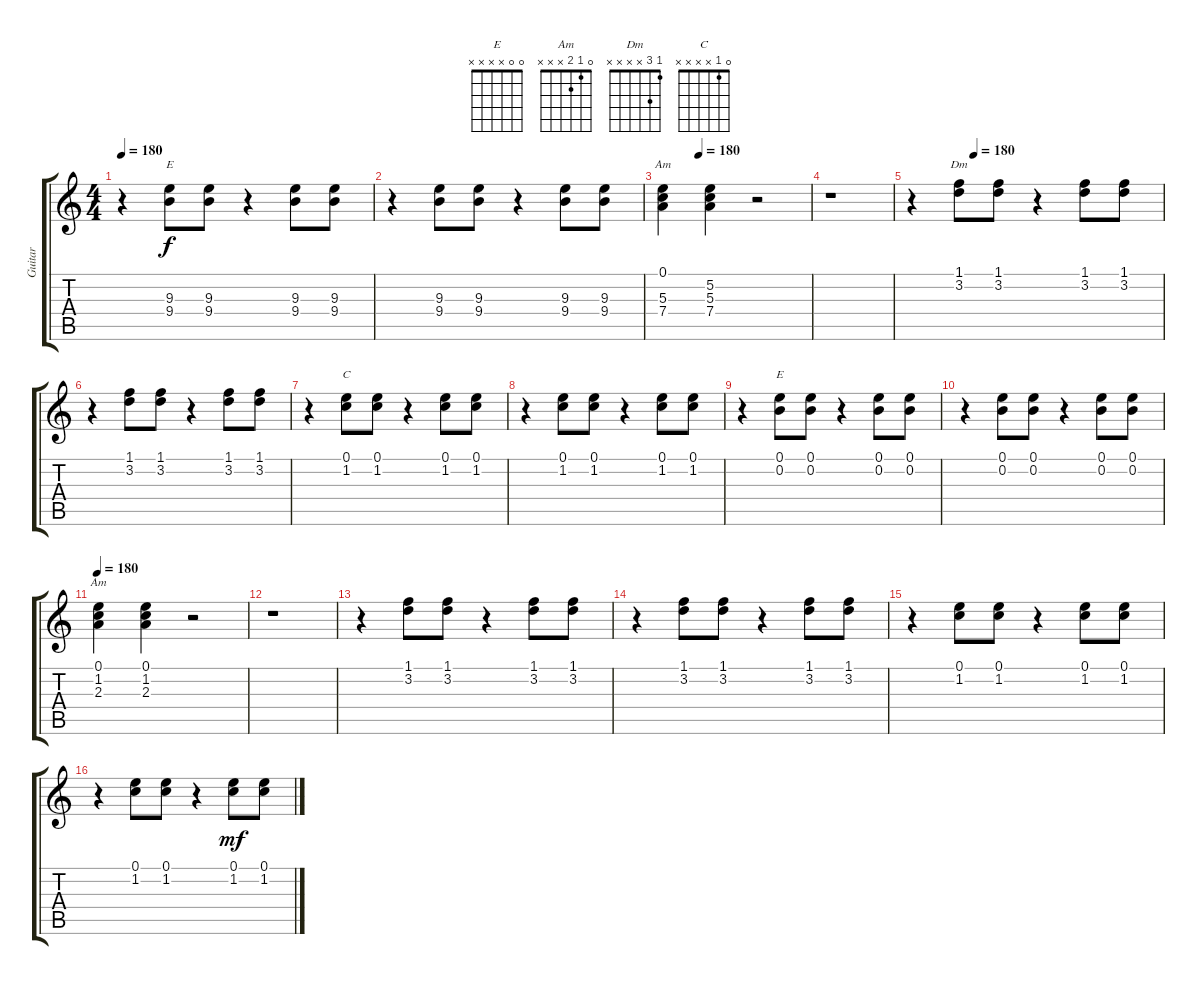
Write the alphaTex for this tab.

\track ("Guitar" "Guitar") {instrument electricguitarclean}
\staff {score tabs}
\tuning (E4 B3 G3 D3 A2 E2) {hide}
\chord ("E" x x 9 9 x x) {firstfret 9}
\chord ("Am" 0 x 5 7 x x) {firstfret 5}
\chord ("Dm" 1 3 x x x x)
\chord ("C" 0 1 x x x x)
\chord ("E" 0 0 x x x x)
\chord ("Am" 0 1 2 x x x)
\ts (4 4)
\tempo 180
\clef g2
\ks c
r.4{dy f} (9.3 9.4).8{ch "E"} (9.3 9.4).8 r.4 (9.3 9.4).8 (9.3 9.4).8 |
r.4 (9.3 9.4).8 (9.3 9.4).8 r.4 (9.3 9.4).8 (9.3 9.4).8 |
\tempo (180 0.25)
(0.1 5.3 7.4).4{ch "Am"} (5.2 5.3 7.4).4 r.2 |
r.1 |
\tempo (180 0.25)
r.4 (1.1 3.2).8{ch "Dm"} (1.1 3.2).8 r.4 (1.1 3.2).8 (1.1 3.2).8 |
r.4 (1.1 3.2).8 (1.1 3.2).8 r.4 (1.1 3.2).8 (1.1 3.2).8 |
r.4 (0.1 1.2).8{ch "C"} (0.1 1.2).8 r.4 (0.1 1.2).8 (0.1 1.2).8 |
r.4 (0.1 1.2).8 (0.1 1.2).8 r.4 (0.1 1.2).8 (0.1 1.2).8 |
r.4 (0.1 0.2).8{ch "E"} (0.1 0.2).8 r.4 (0.1 0.2).8 (0.1 0.2).8 |
r.4 (0.1 0.2).8 (0.1 0.2).8 r.4 (0.1 0.2).8 (0.1 0.2).8 |
\tempo 180
(0.1 1.2 2.3).4{ch "Am"} (0.1 1.2 2.3).4 r.2 |
r.1 |
r.4 (1.1 3.2).8 (1.1 3.2).8 r.4 (1.1 3.2).8 (1.1 3.2).8 |
r.4 (1.1 3.2).8 (1.1 3.2).8 r.4 (1.1 3.2).8 (1.1 3.2).8 |
r.4 (0.1 1.2).8 (0.1 1.2).8 r.4 (0.1 1.2).8 (0.1 1.2).8 |
r.4 (0.1 1.2).8 (0.1 1.2).8 r.4 (0.1 1.2).8{dy mf} (0.1 1.2).8
